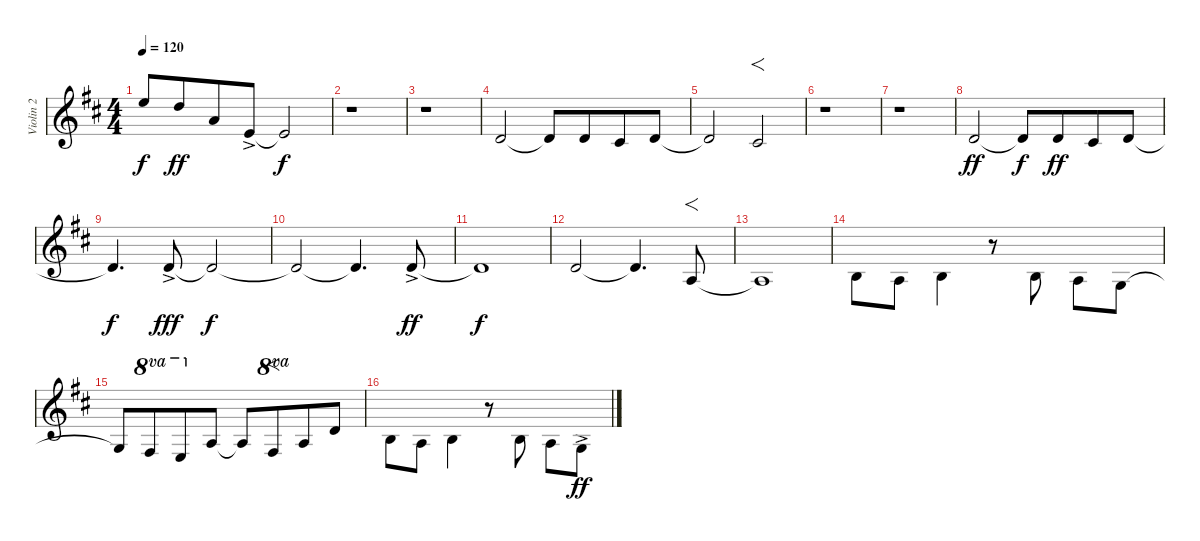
\track ("Violin 2" "Violin 2") {instrument violin}
\staff {score}
\tuning (E5 A4 D4 G3) {hide}
\ts (4 4)
\tempo 120
\clef g2
\ks d
0.1{t}.8{dy f} 5.2.8{dy ff beam merge} 0.2.8 2.3{ac}.8 2.3{t}.2{dy f} |
r.1 |
r.1 |
0.3.2 0.3{t}.8 0.3.8{beam merge} 6.4.8 0.3.8 |
0.3{t}.2 6.4.2{f} |
r.1 |
r.1 |
0.3.2{dy ff} 0.3{t}.8{dy f} 0.3.8{dy ff beam merge} 6.4.8 0.3.8 |
0.3{t}.4{d dy f} 0.3{ac}.8{dy fff} 0.3{t}.2{dy f} |
0.3{t}.2 0.3{t}.4{d} 0.3{ac}.8{dy ff} |
0.3{t}.1{dy f} |
0.3.2 0.3{t}.4{d} 2.4.8{f} |
2.4{t}.1 |
4.4.8{beam Down} 2.4.8{beam Down} 4.4.4{beam Down} r.8 4.4.8{beam Down} 2.4.8{beam Down} 0.4.8{beam Down} |
0.4{t}.8 4.3.8{ot 8va beam merge} 2.3.8{ot 8va} 2.4.8 2.4{t}.8 4.3.8{f ot 8va beam merge} 2.4.8 0.3.8 |
4.4.8{beam Down} 2.4.8{beam Down} 4.4.4{beam Down} r.8 4.4.8{beam Down} 2.4.8{beam Down} 0.4{ac}.8{dy ff beam Down}
